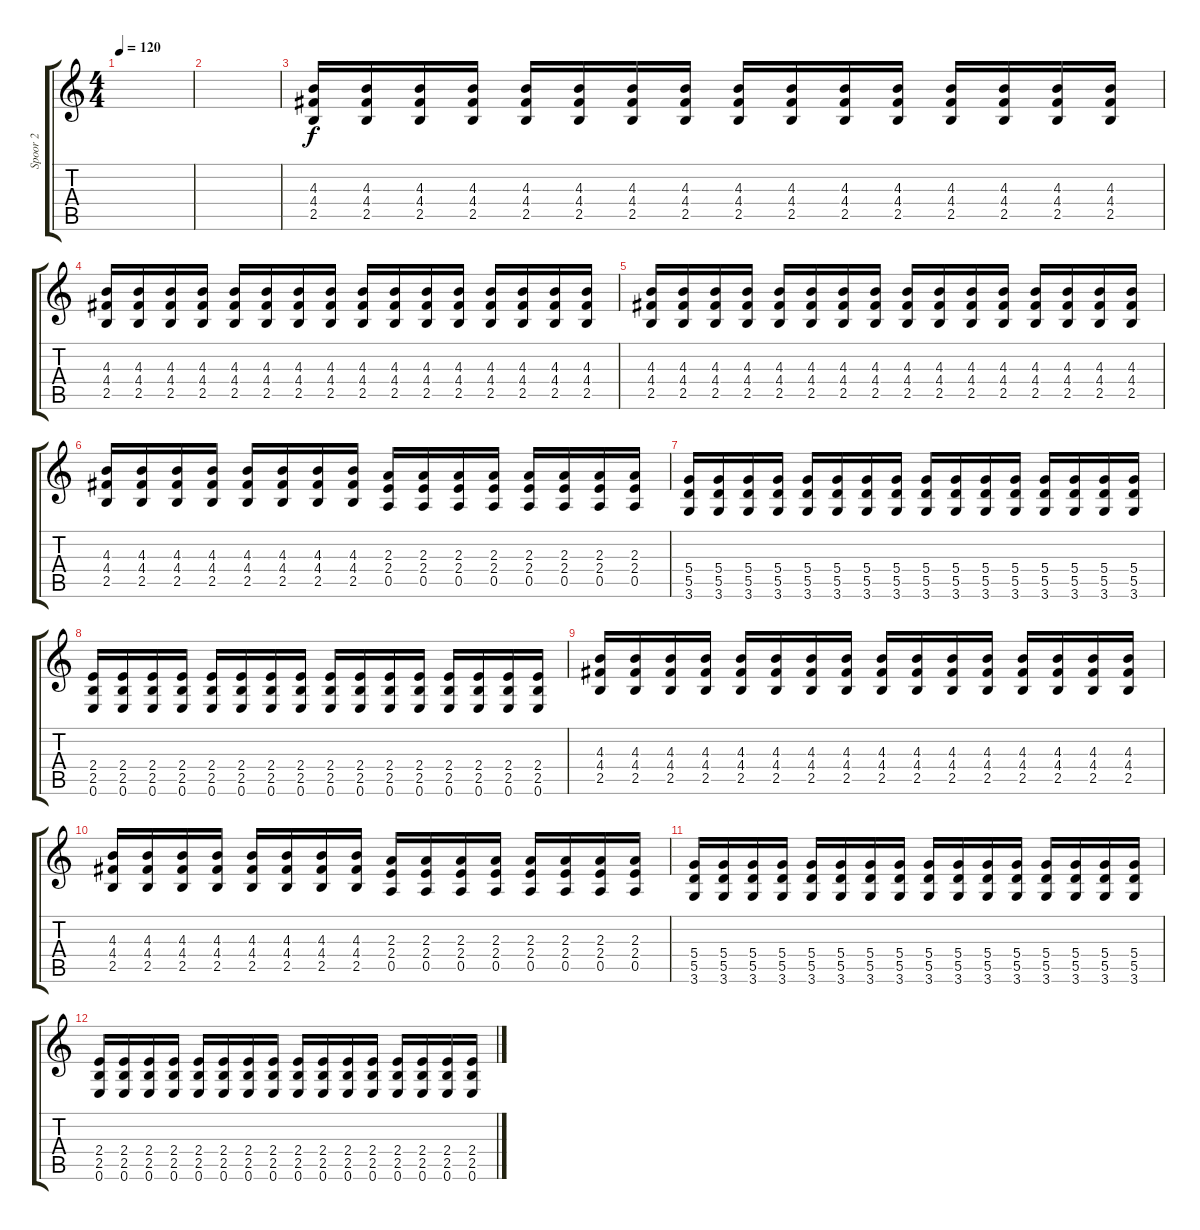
\track ("Spoor 2" "Spoor 2") {instrument distortionguitar}
\staff {score tabs}
\tuning (E4 B3 G3 D3 A2 E2) {hide}
\ts (4 4)
\tempo 120
\clef g2
\ks c
|
|
(4.3 4.4 2.5).16 (4.3 4.4 2.5).16 (4.3 4.4 2.5).16 (4.3 4.4 2.5).16 (4.3 4.4 2.5).16 (4.3 4.4 2.5).16 (4.3 4.4 2.5).16 (4.3 4.4 2.5).16 (4.3 4.4 2.5).16 (4.3 4.4 2.5).16 (4.3 4.4 2.5).16 (4.3 4.4 2.5).16 (4.3 4.4 2.5).16 (4.3 4.4 2.5).16 (4.3 4.4 2.5).16 (4.3 4.4 2.5).16 |
(4.3 4.4 2.5).16 (4.3 4.4 2.5).16 (4.3 4.4 2.5).16 (4.3 4.4 2.5).16 (4.3 4.4 2.5).16 (4.3 4.4 2.5).16 (4.3 4.4 2.5).16 (4.3 4.4 2.5).16 (4.3 4.4 2.5).16 (4.3 4.4 2.5).16 (4.3 4.4 2.5).16 (4.3 4.4 2.5).16 (4.3 4.4 2.5).16 (4.3 4.4 2.5).16 (4.3 4.4 2.5).16 (4.3 4.4 2.5).16 |
(4.3 4.4 2.5).16 (4.3 4.4 2.5).16 (4.3 4.4 2.5).16 (4.3 4.4 2.5).16 (4.3 4.4 2.5).16 (4.3 4.4 2.5).16 (4.3 4.4 2.5).16 (4.3 4.4 2.5).16 (4.3 4.4 2.5).16 (4.3 4.4 2.5).16 (4.3 4.4 2.5).16 (4.3 4.4 2.5).16 (4.3 4.4 2.5).16 (4.3 4.4 2.5).16 (4.3 4.4 2.5).16 (4.3 4.4 2.5).16 |
(4.3 4.4 2.5).16 (4.3 4.4 2.5).16 (4.3 4.4 2.5).16 (4.3 4.4 2.5).16 (4.3 4.4 2.5).16 (4.3 4.4 2.5).16 (4.3 4.4 2.5).16 (4.3 4.4 2.5).16 (2.3 2.4 0.5).16 (2.3 2.4 0.5).16 (2.3 2.4 0.5).16 (2.3 2.4 0.5).16 (2.3 2.4 0.5).16 (2.3 2.4 0.5).16 (2.3 2.4 0.5).16 (2.3 2.4 0.5).16 |
(5.4 5.5 3.6).16 (5.4 5.5 3.6).16 (5.4 5.5 3.6).16 (5.4 5.5 3.6).16 (5.4 5.5 3.6).16 (5.4 5.5 3.6).16 (5.4 5.5 3.6).16 (5.4 5.5 3.6).16 (5.4 5.5 3.6).16 (5.4 5.5 3.6).16 (5.4 5.5 3.6).16 (5.4 5.5 3.6).16 (5.4 5.5 3.6).16 (5.4 5.5 3.6).16 (5.4 5.5 3.6).16 (5.4 5.5 3.6).16 |
(2.4 2.5 0.6).16 (2.4 2.5 0.6).16 (2.4 2.5 0.6).16 (2.4 2.5 0.6).16 (2.4 2.5 0.6).16 (2.4 2.5 0.6).16 (2.4 2.5 0.6).16 (2.4 2.5 0.6).16 (2.4 2.5 0.6).16 (2.4 2.5 0.6).16 (2.4 2.5 0.6).16 (2.4 2.5 0.6).16 (2.4 2.5 0.6).16 (2.4 2.5 0.6).16 (2.4 2.5 0.6).16 (2.4 2.5 0.6).16 |
(4.3 4.4 2.5).16 (4.3 4.4 2.5).16 (4.3 4.4 2.5).16 (4.3 4.4 2.5).16 (4.3 4.4 2.5).16 (4.3 4.4 2.5).16 (4.3 4.4 2.5).16 (4.3 4.4 2.5).16 (4.3 4.4 2.5).16 (4.3 4.4 2.5).16 (4.3 4.4 2.5).16 (4.3 4.4 2.5).16 (4.3 4.4 2.5).16 (4.3 4.4 2.5).16 (4.3 4.4 2.5).16 (4.3 4.4 2.5).16 |
(4.3 4.4 2.5).16 (4.3 4.4 2.5).16 (4.3 4.4 2.5).16 (4.3 4.4 2.5).16 (4.3 4.4 2.5).16 (4.3 4.4 2.5).16 (4.3 4.4 2.5).16 (4.3 4.4 2.5).16 (2.3 2.4 0.5).16 (2.3 2.4 0.5).16 (2.3 2.4 0.5).16 (2.3 2.4 0.5).16 (2.3 2.4 0.5).16 (2.3 2.4 0.5).16 (2.3 2.4 0.5).16 (2.3 2.4 0.5).16 |
(5.4 5.5 3.6).16 (5.4 5.5 3.6).16 (5.4 5.5 3.6).16 (5.4 5.5 3.6).16 (5.4 5.5 3.6).16 (5.4 5.5 3.6).16 (5.4 5.5 3.6).16 (5.4 5.5 3.6).16 (5.4 5.5 3.6).16 (5.4 5.5 3.6).16 (5.4 5.5 3.6).16 (5.4 5.5 3.6).16 (5.4 5.5 3.6).16 (5.4 5.5 3.6).16 (5.4 5.5 3.6).16 (5.4 5.5 3.6).16 |
(2.4 2.5 0.6).16 (2.4 2.5 0.6).16 (2.4 2.5 0.6).16 (2.4 2.5 0.6).16 (2.4 2.5 0.6).16 (2.4 2.5 0.6).16 (2.4 2.5 0.6).16 (2.4 2.5 0.6).16 (2.4 2.5 0.6).16 (2.4 2.5 0.6).16 (2.4 2.5 0.6).16 (2.4 2.5 0.6).16 (2.4 2.5 0.6).16 (2.4 2.5 0.6).16 (2.4 2.5 0.6).16 (2.4 2.5 0.6).16
